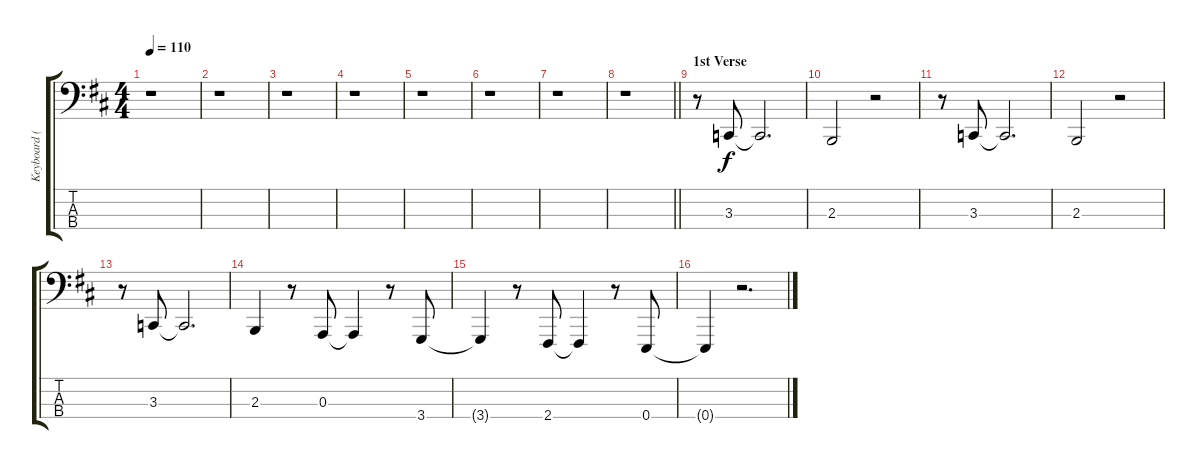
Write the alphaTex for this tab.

\track ("Keyboard (left hand)" "Keyboard (") {instrument lead2sawtooth}
\staff {score tabs}
\tuning (G2 D2 A1 E1) {hide}
\ts (4 4)
\tempo 110
\clef f4
\ks d
r.1{dy f} |
r.1 |
r.1 |
r.1 |
r.1 |
r.1 |
r.1 |
\barLineRight lightlight
r.1 |
\section ("" "1st Verse")
r.8 3.3.8 3.3{t}.2{d} |
2.3.2 r.2 |
r.8 3.3.8 3.3{t}.2{d} |
2.3.2 r.2 |
r.8 3.3.8 3.3{t}.2{d} |
2.3.4 r.8 0.3.8 0.3{t}.4 r.8 3.4.8 |
3.4{t}.4 r.8 2.4.8 2.4{t}.4 r.8 0.4.8 |
0.4{t}.4 r.2{d}
